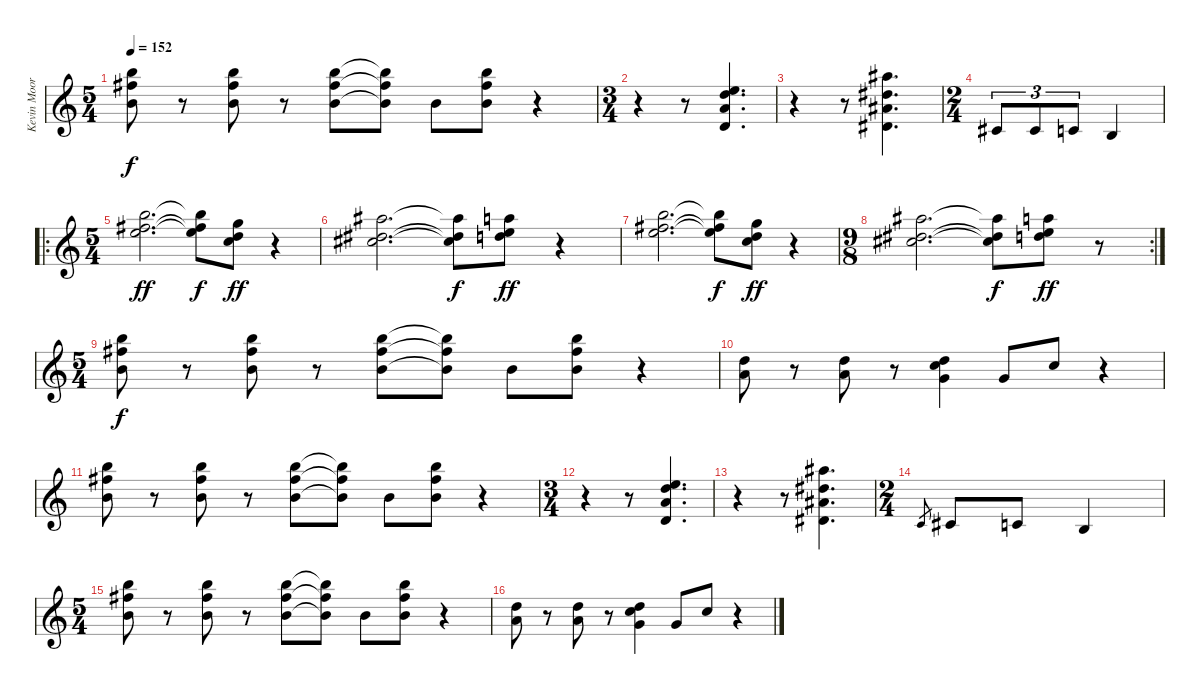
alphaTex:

\track ("Kevin Moore (Keyboard)" "Kevin Moor") {instrument drawbarorgan}
\staff {score}
\tuning (E5 B4 G4 D4 A3 D3) {hide}
\ts (5 4)
\tempo 152
\clef g2
\ks c
(7.1 7.2 9.4).8{dy f} r.8 (7.1 7.2 9.4).8 r.8 (7.1 7.2 9.4).8 (7.1{t} 7.2{t} 9.4{t}).8 0.2.8 (7.1 7.2 9.4).8 r.4 |
\ts (3 4)
r.4 r.8 (0.1 3.2 2.3 0.4).4{d} |
r.4 r.8 (6.1 4.2 3.3 1.4).4{d} |
\ts (2 4)
4.5.8{tu (3 2)} 4.5.8{tu (3 2)} 3.5.8{tu (3 2)} 2.5.4 |
\ro
\ts (5 4)
(7.1 7.2 9.3).2{d dy ff volume 11 instrument drawbarorgan} (7.1{t} 7.2{t} 9.3{t}).8{dy f} (3.1 3.2 5.3).8{dy ff} r.4 |
(6.1 4.2 6.3).2{d} (6.1{t} 4.2{t} 6.3{t}).8{dy f} (5.1 5.2 7.3).8{dy ff} r.4 |
(7.1 7.2 9.3).2{d} (7.1{t} 7.2{t} 9.3{t}).8{dy f} (3.1 3.2 5.3).8{dy ff} r.4 |
\rc 2
\ts (9 8)
(6.1 4.2 6.3).2{d} (6.1{t} 4.2{t} 6.3{t}).8{dy f} (5.1 5.2 7.3).8{dy ff} r.8 |
\ts (5 4)
(7.1 7.2 4.3).8{dy f volume 11 instrument rockorgan} r.8 (7.1 7.2 4.3).8 r.8 (7.1 7.2 4.3).8 (7.1{t} 7.2{t} 4.3{t}).8 0.2.8 (7.1 7.2 4.3).8 r.4 |
(3.2 2.3).8 r.8 (3.2 2.3).8 r.8 (3.2 5.3 5.4).4 5.4.8 5.3.8 r.4 |
(7.1 7.2 9.4).8 r.8 (7.1 7.2 9.4).8 r.8 (7.1 7.2 9.4).8 (7.1{t} 7.2{t} 9.4{t}).8 0.2.8 (7.1 7.2 9.4).8 r.4 |
\ts (3 4)
r.4 r.8 (0.1 3.2 2.3 0.4).4{d} |
r.4 r.8 (6.1 4.2 3.3 1.4).4{d} |
\ts (2 4)
3.5.8{gr} 4.5.8 3.5.8 2.5.4 |
\ts (5 4)
(7.1 7.2 4.3).8 r.8 (7.1 7.2 9.4).8 r.8 (7.1 7.2 9.4).8 (7.1{t} 7.2{t} 9.4{t}).8 0.2.8 (7.1 7.2 9.4).8 r.4 |
(3.2 2.3).8 r.8 (3.2 2.3).8 r.8 (3.2 5.3 5.4).4 5.4.8 5.3.8 r.4
